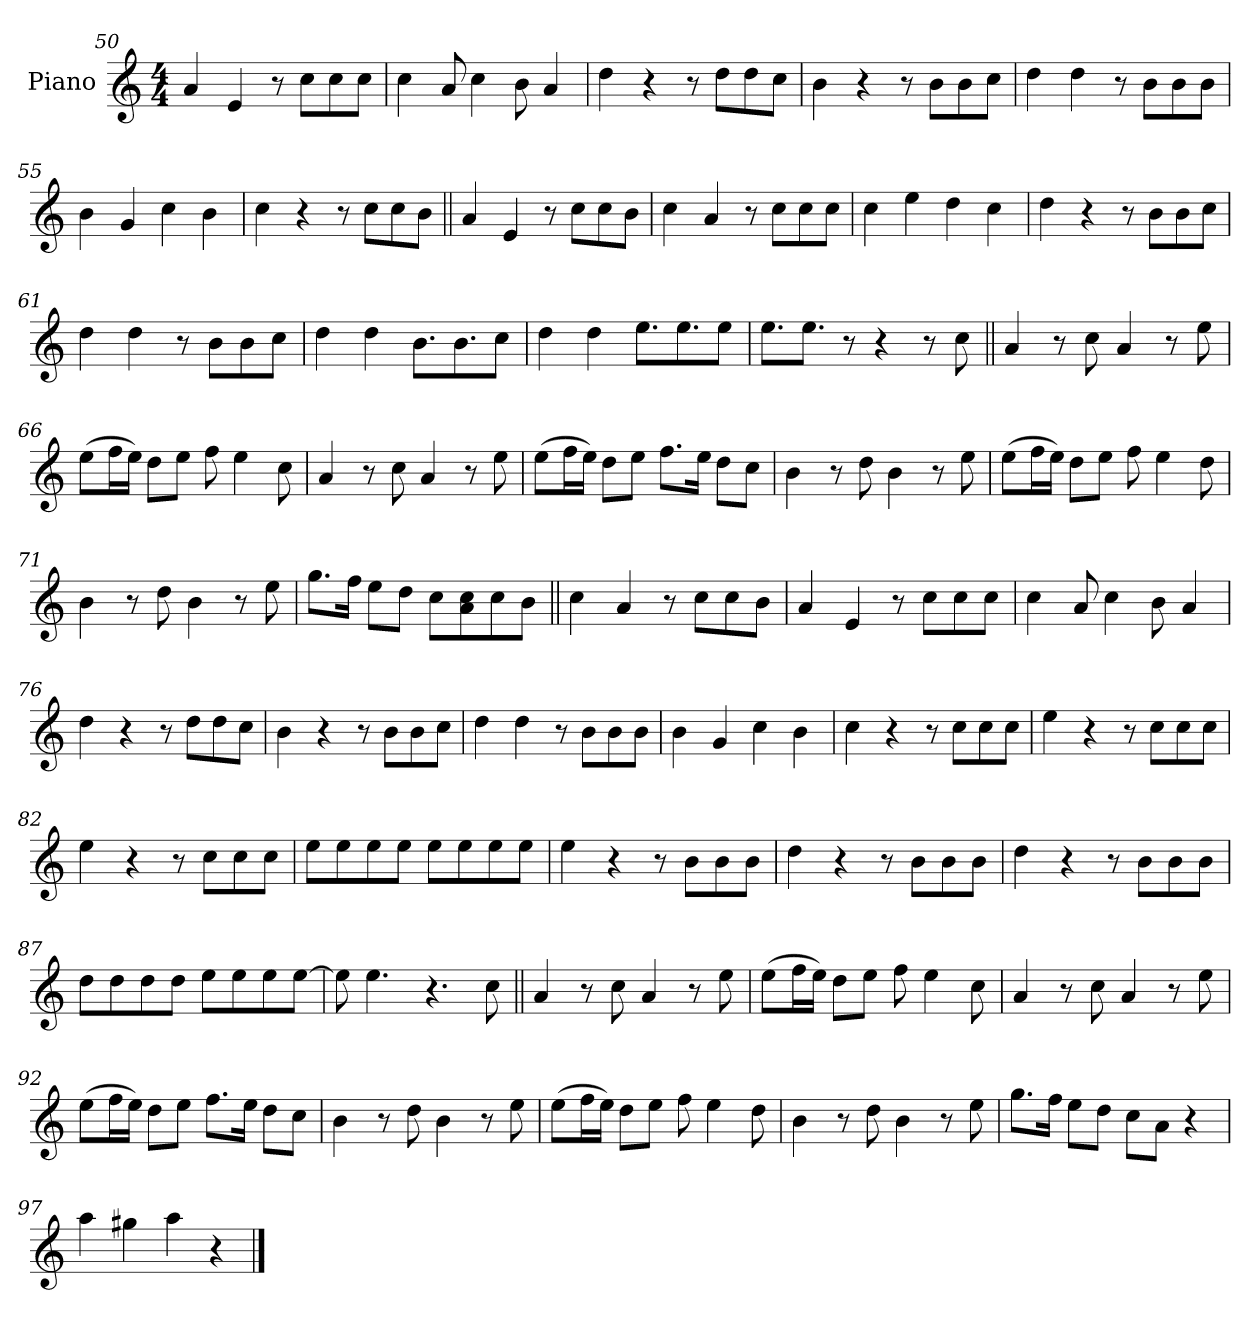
**kern
*part1
*staff1
*I"Piano
*I'Pno.
*clefG2
*k[]
*M4/4
=50
4a
4e
8r
8ccL
8cc
8ccJ
=51
4cc
8a
4cc
8b
4a
=52
4dd
4r
8r
8ddL
8dd
8ccJ
=53
4b
4r
8r
8bL
8b
8ccJ
=54
4dd
4dd
8r
8bL
8b
8bJ
=55
4b
4g
4cc
4b
=56
4cc
4r
8r
8ccL
8cc
8bJ
=57||
4a
4e
8r
8ccL
8cc
8bJ
=58
4cc
4a
8r
8ccL
8cc
8ccJ
=59
4cc
4ee
4dd
4cc
=60
4dd
4r
8r
8bL
8b
8ccJ
=61
4dd
4dd
8r
8bL
8b
8ccJ
=62
4dd
4dd
8.bL
8.b
8ccJ
=63
4dd
4dd
8.eeL
8.ee
8eeJ
=64
8.eeL
8.eeJ
8r
4r
8r
8cc
=65||
4a
8r
8cc
4a
8r
8ee
=66
(8eeL
16ffL
16eeJJ)
8ddL
8eeJ
8ff
4ee
8cc
=67
4a
8r
8cc
4a
8r
8ee
=68
(8eeL
16ffL
16eeJJ)
8ddL
8eeJ
8.ffL
16eeJk
8ddL
8ccJ
=69
4b
8r
8dd
4b
8r
8ee
=70
(8eeL
16ffL
16eeJJ)
8ddL
8eeJ
8ff
4ee
8dd
=71
4b
8r
8dd
4b
8r
8ee
=72
8.ggL
16ffJk
8eeL
8ddJ
8ccL
8a 8cc
8cc
8bJ
=73||
4cc
4a
8r
8ccL
8cc
8bJ
=74
4a
4e
8r
8ccL
8cc
8ccJ
=75
4cc
8a
4cc
8b
4a
=76
4dd
4r
8r
8ddL
8dd
8ccJ
=77
4b
4r
8r
8bL
8b
8ccJ
=78
4dd
4dd
8r
8bL
8b
8bJ
=79
4b
4g
4cc
4b
=80
4cc
4r
8r
8ccL
8cc
8ccJ
=81
4ee
4r
8r
8ccL
8cc
8ccJ
=82
4ee
4r
8r
8ccL
8cc
8ccJ
=83
8eeL
8ee
8ee
8eeJ
8eeL
8ee
8ee
8eeJ
=84
4ee
4r
8r
8bL
8b
8bJ
=85
4dd
4r
8r
8bL
8b
8bJ
=86
4dd
4r
8r
8bL
8b
8bJ
=87
8ddL
8dd
8dd
8ddJ
8eeL
8ee
8ee
[8eeJ
=88
8ee]
4.ee
4.r
8cc
=89||
4a
8r
8cc
4a
8r
8ee
=90
(8eeL
16ffL
16eeJJ)
8ddL
8eeJ
8ff
4ee
8cc
=91
4a
8r
8cc
4a
8r
8ee
=92
(8eeL
16ffL
16eeJJ)
8ddL
8eeJ
8.ffL
16eeJk
8ddL
8ccJ
=93
4b
8r
8dd
4b
8r
8ee
=94
(8eeL
16ffL
16eeJJ)
8ddL
8eeJ
8ff
4ee
8dd
=95
4b
8r
8dd
4b
8r
8ee
=96
8.ggL
16ffJk
8eeL
8ddJ
8ccL
8aJ
4r
=97
4aa
4gg#X
4aa
4r
==
*-
